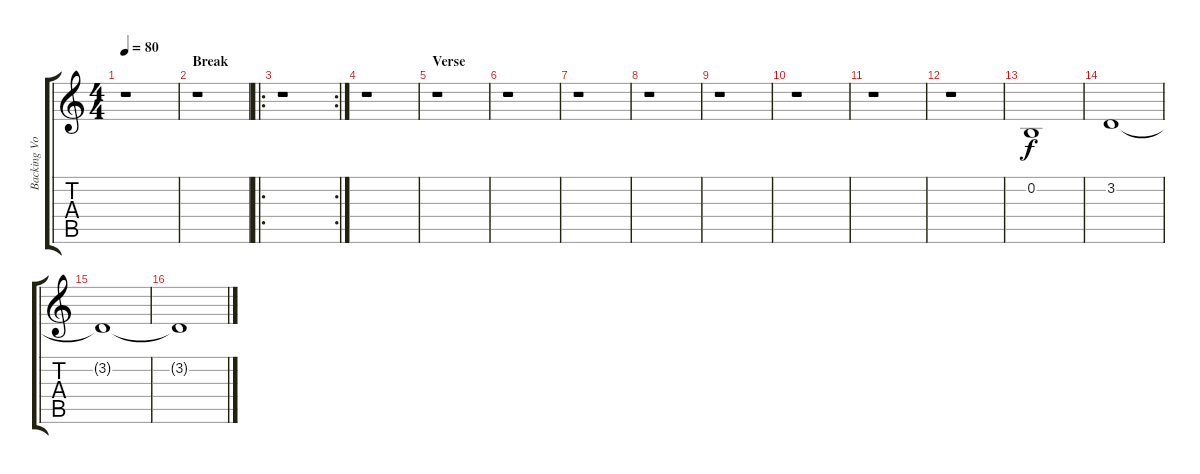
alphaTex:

\track ("Backing Vocals" "Backing Vo") {instrument tenorsax}
\staff {score tabs}
\tuning (E4 B3 G3 D3 A2 E2) {hide}
\ts (4 4)
\tempo 80
\clef g2
\ks c
r.1{dy f} |
\section ("" "Break")
r.1 |
\ro
\rc 2
r.1 |
r.1 |
\section ("" "Verse")
r.1 |
r.1 |
r.1 |
r.1 |
r.1 |
r.1 |
r.1 |
r.1 |
0.2.1 |
3.2.1 |
3.2{t}.1 |
3.2{t}.1
